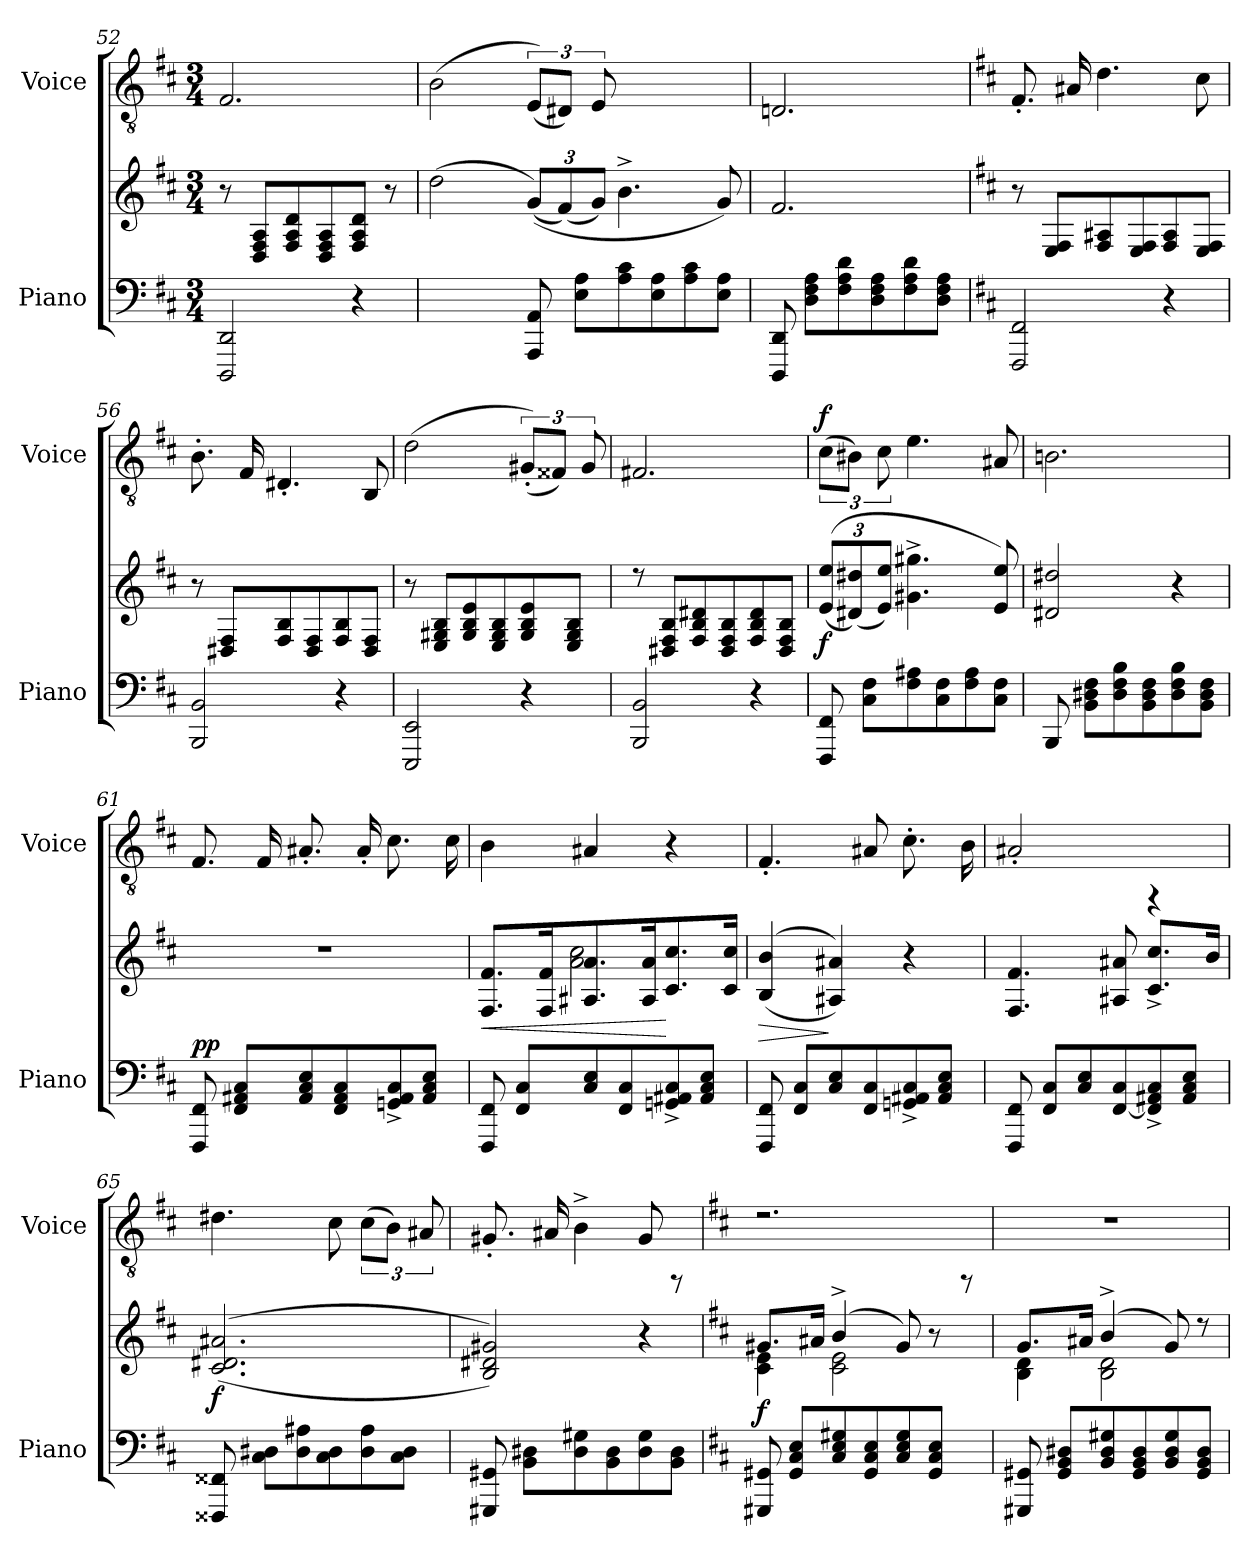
**kern	**kern	**dynam	**kern	**dynam
*part2	*part2	*part2	*part1	*part1
*staff3	*staff2	*staff2/3	*staff1	*staff1
*I"Piano	*	*	*I"Voice	*
*I'Piano	*	*	*I'Voice	*
*clefF4	*clefG2	*	*clefGv2	*
*k[f#c#]	*k[f#c#]	*	*k[f#c#]	*
*M3/4	*M3/4	*	*M3/4	*
=52	=52	=52	=52	=52
2DDD/ 2DD/	8r	.	2.F#/	.
.	8D/ 8F#/ 8A/L	.	.	.
.	8F#/ 8A/ 8d/	.	.	.
.	8D/ 8F#/ 8A/	.	.	.
4r	8F#/ 8A/ 8d/J	.	.	.
.	8r	.	.	.
=53	=53	=53	=53	=53
*	*^	*	*	*
*	*	*^	*	*	*
2ryy	(<2dd\	2.ryy	8ryy	.	(<2B\	.
*	*	*v	*v	*	*	*
8AAA/ 8AA/	(>(<12g/L)	.	.	(<12E/L)	.
.	(<12f#/)	.	.	12D#X/J)	.
8E\ 8A\L	.	.	.	.	.
.	12g/J)	.	.	12E/	.
8A\ 8c#\	2ryy	4.b^>\	.	2ryy	.
8E\ 8A\	.	.	.	.	.
8A\ 8c#\	.	.	.	.	.
*	*	*^	*	*	*
8E\ 8A\J	.	8ryy	8g/)	.	.	.
*	*v	*v	*v	*	*	*
=54	=54	=54	=54	=54
8DDD/ 8DD/	2.f#/	.	2.Dn/	.
8D\ 8F#\ 8A\L	.	.	.	.
8F#\ 8A\ 8d\	.	.	.	.
8D\ 8F#\ 8A\	.	.	.	.
8F#\ 8A\ 8d\	.	.	.	.
8D\ 8F#\ 8A\J	.	.	.	.
!!LO:PB:g=z
=55	=55	=55	=55	=55
*k[f#c#]	*k[f#c#]	*	*k[f#c#]	*
2FFF#/ 2FF#/	8r	.	8.F#'</	.
.	8E/ 8F#/L	.	.	.
.	.	.	16A#X/	.
.	8F#/ 8A#X/	.	4.d\	.
.	8E/ 8F#/	.	.	.
4r	8F#/ 8A#/	.	.	.
.	8E/ 8F#/J	.	8c#\	.
=56	=56	=56	=56	=56
2BBB/ 2BB/	8r	.	8.B'<\	.
.	8D#X/ 8F#/L	.	.	.
.	.	.	16F#/	.
.	8F#/ 8B/	.	4.D#X'</	.
.	8D#/ 8F#/	.	.	.
4r	8F#/ 8B/	.	.	.
.	8D#/ 8F#/J	.	8BB/	.
=57	=57	=57	=57	=57
2EEE/ 2EE/	8r	.	(<2d\	.
.	8E/ 8G#X/ 8B/L	.	.	.
.	8G#/ 8B/ 8e/	.	.	.
.	8E/ 8G#/ 8B/	.	.	.
4r	8G#/ 8B/ 8e/	.	(<12G#X'</L)	.
.	.	.	12F##X/J)	.
.	8E/ 8G#/ 8B/J	.	.	.
.	.	.	12G#/	.
=58	=58	=58	=58	=58
2BBB/ 2BB/	8rcc	.	2.F#X/	.
.	8D#X/ 8F#/ 8B/L	.	.	.
.	8F#/ 8B/ 8d#X/	.	.	.
.	8D#/ 8F#/ 8B/	.	.	.
4r	8F#/ 8B/ 8d#/	.	.	.
.	8D#/ 8F#/ 8B/J	.	.	.
!!LO:LB:g=z
=59	=59	=59	=59	=59
!	!	!LO:DY:b	!	!LO:DY:a
8FFF#/ 8FF#/	(<(<12e/ 12ee/L	f	(>12c#\L	f
.	(<12d#X/ 12dd#X/)	.	12B#X\J)	.
8C#\ 8F#\L	.	.	.	.
.	12e/ 12ee/J)	.	12c#\	.
8F#\ 8A#X\	4.g#X\^> 4.gg#X\^>	.	4.e\	.
8C#\ 8F#\	.	.	.	.
8F#\ 8A#\	.	.	.	.
8C#\ 8F#\J	8e/ 8ee/)	.	8A#X/	.
=60	=60	=60	=60	=60
8BBB/	2d#X/ 2dd#X/	.	2.Bn\	.
8BB\ 8D#X\ 8F#\L	.	.	.	.
8D#\ 8F#\ 8B\	.	.	.	.
8BB\ 8D#\ 8F#\	.	.	.	.
8D#\ 8F#\ 8B\	4r	.	.	.
8BB\ 8D#\ 8F#\J	.	.	.	.
=61	=61	=61	=61	=61
!	!	!LO:DY:a=2	!	!
8FFF#/ 8FF#/	2.rdd	pp	8.F#/	.
8FF#/ 8AA#X/ 8C#/L	.	.	.	.
.	.	.	16F#/	.
8AA#/ 8C#/ 8E/	.	.	8.A#X'</	.
8FF#/ 8AA#/ 8C#/	.	.	.	.
.	.	.	16A#'</	.
8GGn/^< 8AA#/^< 8C#/^<	.	.	8.c#\	.
8AA#/ 8C#/ 8E/J	.	.	.	.
.	.	.	16c#\	.
=62	=62	=62	=62	=62
!	!	!LO:HP:b	!	!
*	*^	*	*	*
8FFF#/ 8FF#/	8.F#/ 8.f#/L	4ryy	<	4B\	.
8FF#/ 8C#/L	.	.	.	.	.
.	16F#/ 16f#/k	.	.	.	.
8C#/ 8E/	8.A#X/ 8.a/	2a\ 2cc#\	.	4A#X/	.
8FF#/ 8C#/	.	.	.	.	.
.	16A#/ 16a/k	.	.	.	.
8GGn/^< 8AA#X/^< 8C#/^<	8.c#/ 8.cc#/	.	[	4r	.
8AA#/ 8C#/ 8E/J	.	.	.	.	.
.	16c#/ 16cc#/Jk	.	.	.	.
*	*v	*v	*	*	*
!!LO:LB:g=z
=63	=63	=63	=63	=63
!	!	!LO:HP:b	!	!
8FFF#/ 8FF#/	(<(>4B/ 4b/	>	4.F#'</	.
8FF#/ 8C#/L	.	.	.	.
8C#/ 8E/	4A#X/ 4a#X/))	]	.	.
8FF#/ 8C#/	.	.	8A#X/	.
8GGn/^< 8AA#X/^< 8C#/^<	4r	.	8.c#'<'<\	.
8AA#/ 8C#/ 8E/J	.	.	.	.
.	.	.	16B\	.
=64	=64	=64	=64	=64
8FFF#/ 8FF#/	4.F#/ 4.f#/	.	2A#X'</	.
8FF#/ 8C#/L	.	.	.	.
8C#/ 8E/	.	.	.	.
[>8FF#/ 8C#/	8A#X/ 8a#X/	.	.	.
8FF#/]^< 8AA#X/^< 8C#/^<	8.c#/^> 8.cc#/^>L	.	4rEE	.
8AA#/ 8C#/ 8E/J	.	.	.	.
.	16b/Jk	.	.	.
=65	=65	=65	=65	=65
!	!	!LO:DY:b	!	!
8FFF##X/ 8FF##X/	(<(>2.c#/ 2.d#X/ 2.a#X/	f	4.d#X\	.
8C#\ 8D#X\L	.	.	.	.
8D#\ 8A#X\	.	.	.	.
8C#\ 8D#\	.	.	8c#\	.
8D#\ 8A#\	.	.	(>12c#\L	.
.	.	.	12B\J)	.
8C#\ 8D#\J	.	.	.	.
.	.	.	12A#X/	.
=66	=66	=66	=66	=66
8GGG#X/ 8GG#X/	2B/ 2d#X/ 2g#X/))	.	8.G#X'</	.
8BB\ 8D#X\L	.	.	.	.
.	.	.	16A#X/	.
8D#\ 8G#X\	.	.	4B^>\	.
8BB\ 8D#\	.	.	.	.
8D#\ 8G#\	4r	.	8G#/	.
8BB\ 8D#\J	.	.	8rEE	.
!!LO:PB:g=z
=67	=67	=67	=67	=67
*k[f#c#]	*k[f#c#]	*	*k[f#c#]	*
*	*^	*	*	*
!	!	!	!LO:DY:b	!	!
8GGG#X/ 8GG#X/	8.g#X/L	4c#\ 4e\	f	2.rd	.
8GG#/ 8C#/ 8E/L	.	.	.	.	.
.	16a#X/Jk	.	.	.	.
8C#/ 8E/ 8G#X/	(>4b^>/	2c#\ 2e\	.	.	.
8GG#/ 8C#/ 8E/	.	.	.	.	.
8C#/ 8E/ 8G#/	8g#/)	.	.	.	.
8GG#/ 8C#/ 8E/J	8ra	.	.	.	.
8ryy	8ryy	8ryy	.	8rEE	.
=68	=68	=68	=68	=68	=68
8GGG#X/ 8GG#X/	8.g/L	4B\ 4d\	.	2.rd	.
8GG#/ 8BB/ 8D#X/L	.	.	.	.	.
.	16a#X/Jk	.	.	.	.
8BB/ 8D#/ 8G#X/	(>4b^>/	2B\ 2d\	.	.	.
8GG#/ 8BB/ 8D#/	.	.	.	.	.
8BB/ 8D#/ 8G#/	8g/)	.	.	.	.
8GG#/ 8BB/ 8D#/J	8r	.	.	.	.
*	*v	*v	*	*	*
=	=	=	=	=
*-	*-	*-	*-	*-
